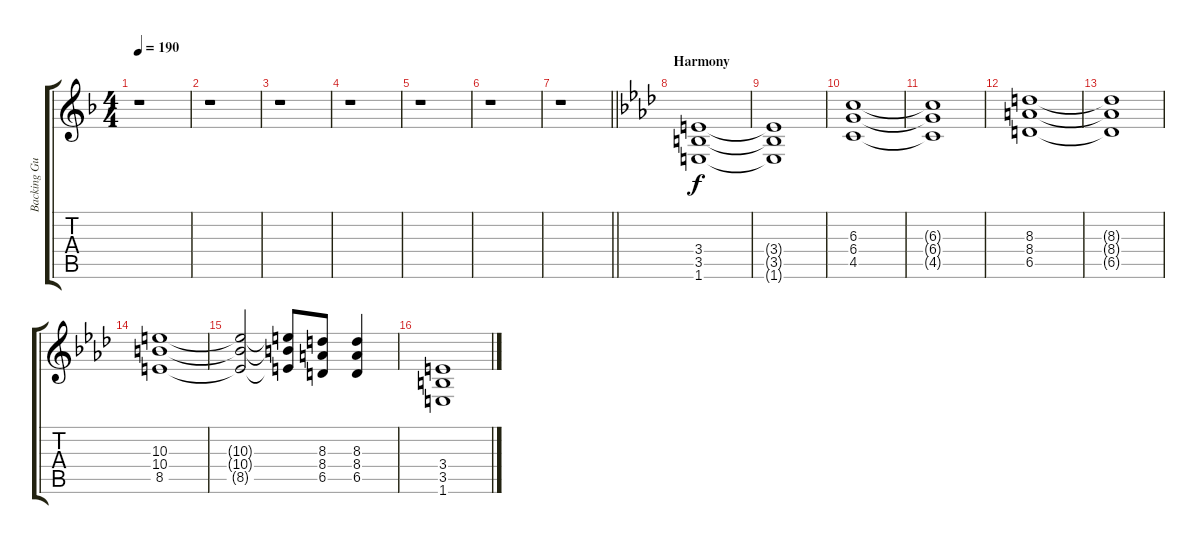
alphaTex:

\track ("Backing Guitar" "Backing Gu") {instrument distortionguitar}
\staff {score tabs}
\tuning (Eb4 Bb3 Gb3 Db3 Ab2 Eb2) {hide}
\ts (4 4)
\tempo 190
\clef g2
\ks dminor
r.1{dy f} |
r.1 |
r.1 |
r.1 |
r.1 |
r.1 |
\barLineRight lightlight
r.1 |
\section ("" "Harmony")
\ks fminor
(3.4 3.5 1.6).1 |
(3.4{t} 3.5{t} 1.6{t}).1 |
(6.3 6.4 4.5).1 |
(6.3{t} 6.4{t} 4.5{t}).1 |
(8.3 8.4 6.5).1 |
(8.3{t} 8.4{t} 6.5{t}).1 |
(10.3 10.4 8.5).1 |
(10.3{t} 10.4{t} 8.5{t}).2 (10.3{t} 10.4{t} 8.5{t}).8 (8.3 8.4 6.5).8 (8.3 8.4 6.5).4 |
(3.4 3.5 1.6).1
